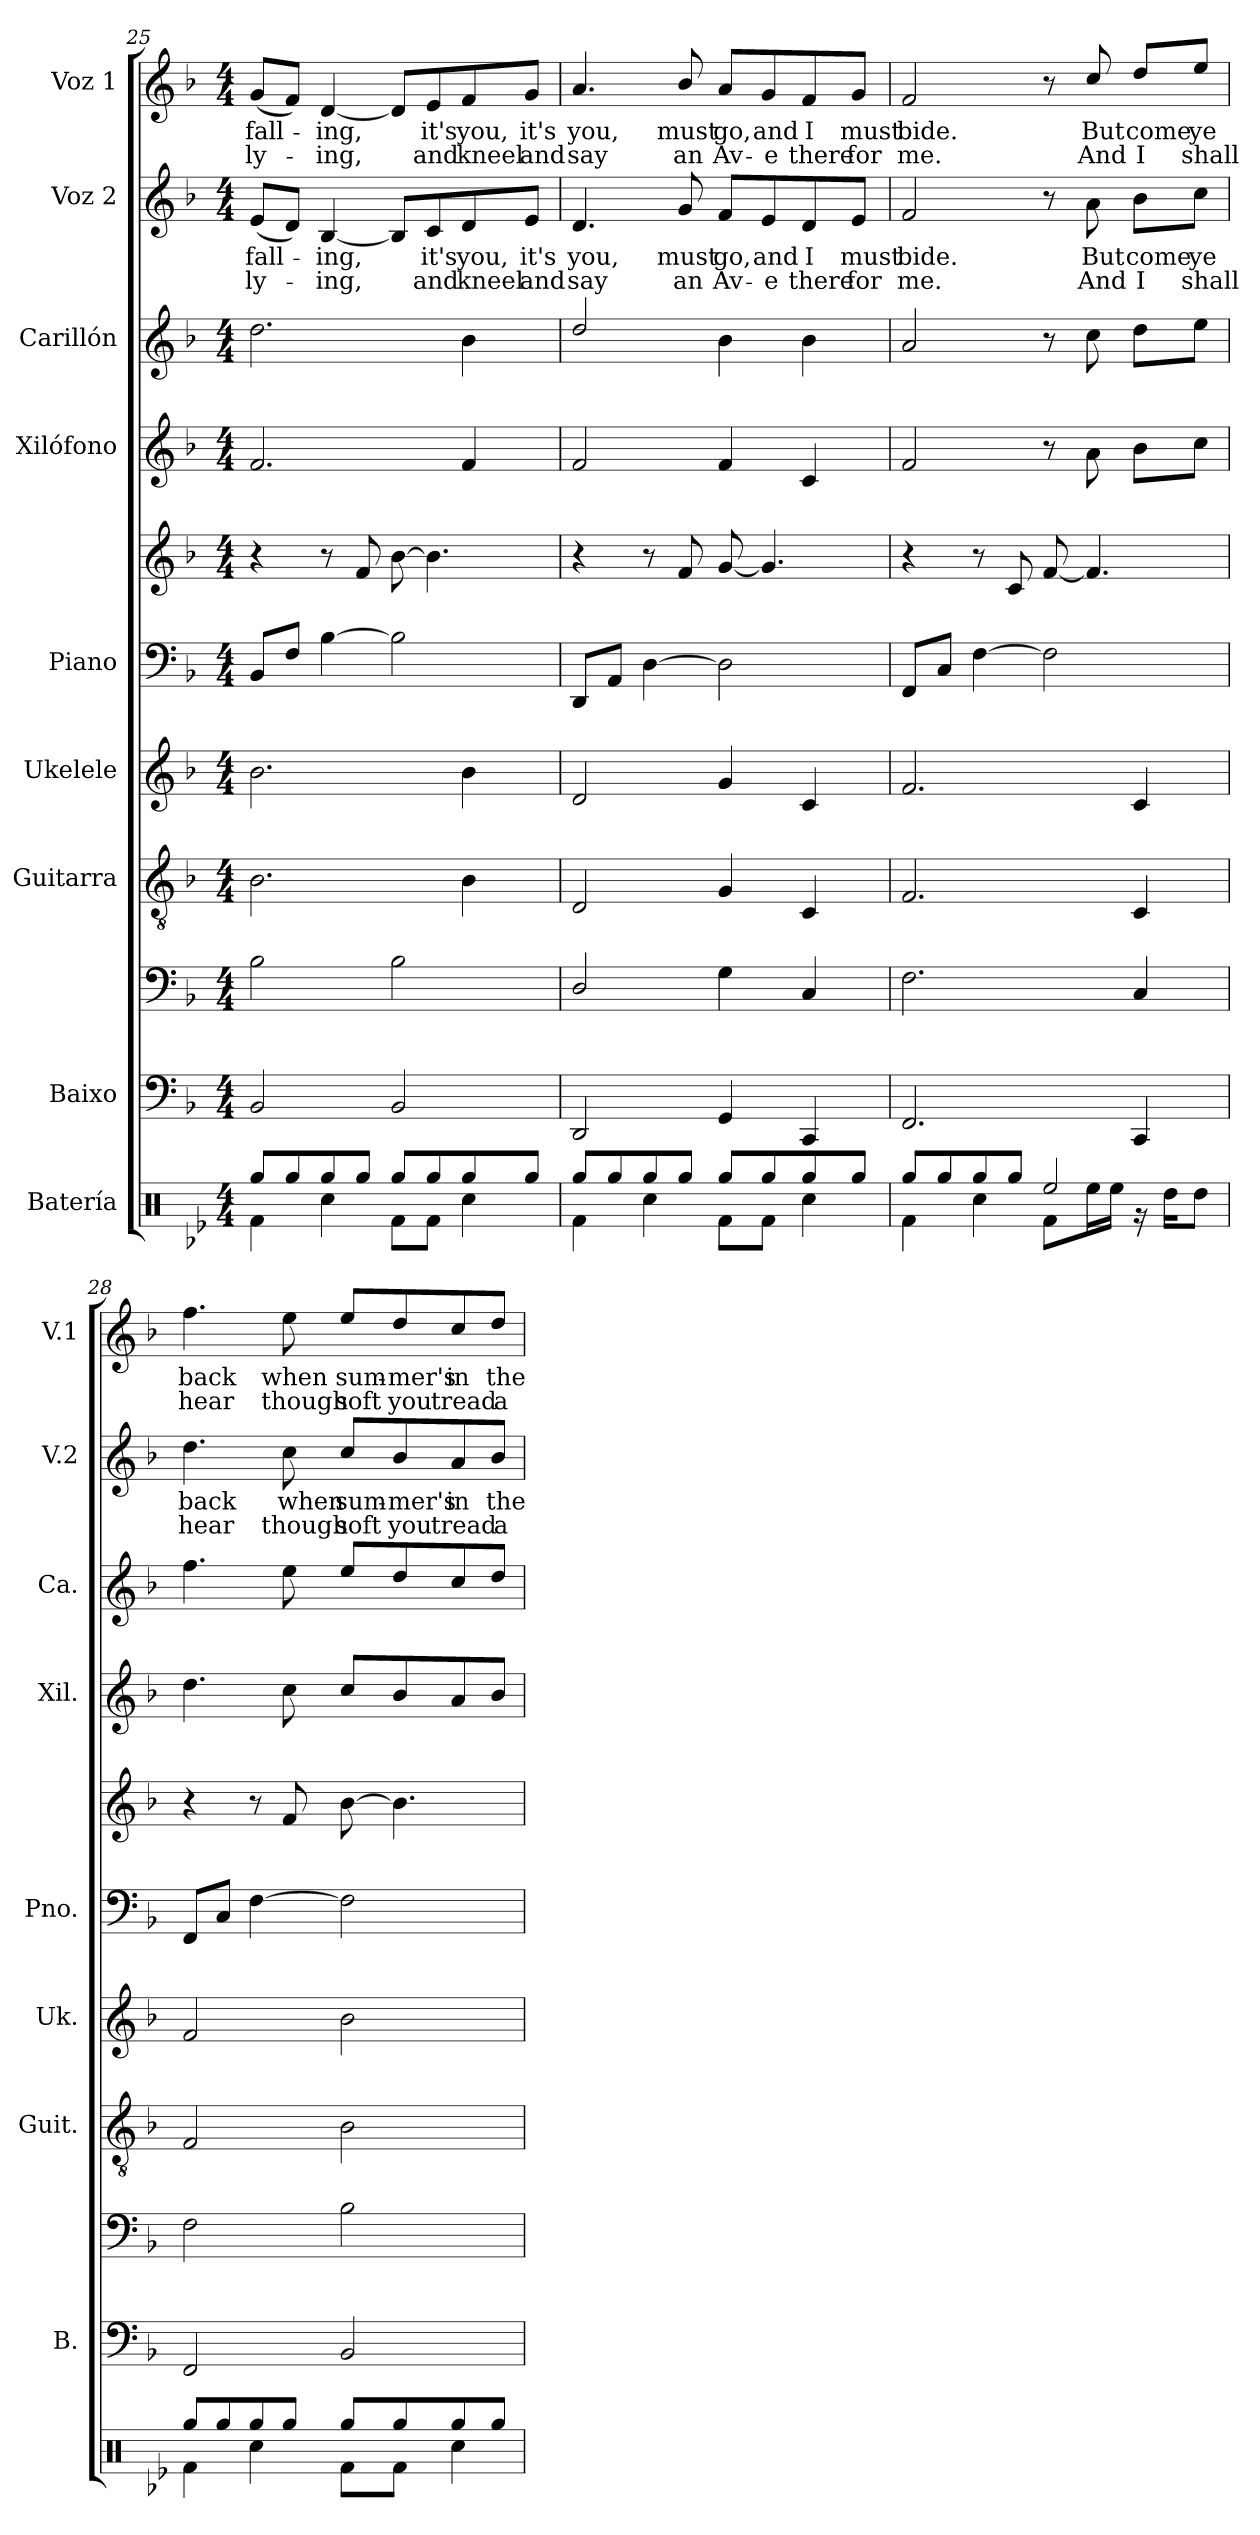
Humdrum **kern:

**kern	**kern	**kern	**kern	**kern	**kern	**kern	**kern	**kern	**kern	**text	**text	**kern	**text	**text
*part9	*part8	*part8	*part7	*part6	*part5	*part5	*part4	*part3	*part2	*part2	*part2	*part1	*part1	*part1
*staff11	*staff10	*staff9	*staff8	*staff7	*staff6	*staff5	*staff4	*staff3	*staff2	*staff2	*staff2	*staff1	*staff1	*staff1
*I"Batería	*I"Baixo	*	*I"Guitarra	*I"Ukelele	*I"Piano	*	*I"Xilófono	*I"Carillón	*I"Voz 2	*	*	*I"Voz 1	*	*
*	*I'B.	*	*I'Guit.	*I'Uk.	*I'Pno.	*	*I'Xil.	*I'Ca.	*I'V.2	*	*	*I'V.1	*	*
*clefX	*	*clefF4	*clefGv2	*clefG2	*clefF4	*clefG2	*clefG2	*clefG2	*clefG2	*	*	*clefG2	*	*
*	*ITrd7c12	*ITrd7c12	*	*	*	*	*ITrd-7c-12	*ITrd-14c-24	*	*	*	*	*	*
*k[b-e-]	*k[b-]	*k[b-]	*k[b-]	*k[b-]	*k[b-]	*k[b-]	*k[b-]	*k[b-]	*k[b-]	*	*	*k[b-]	*	*
*M4/4	*M4/4	*M4/4	*M4/4	*M4/4	*M4/4	*M4/4	*M4/4	*M4/4	*M4/4	*	*	*M4/4	*	*
=25	=25	=25	=25	=25	=25	=25	=25	=25	=25	=25	=25	=25	=25	=25
*^	*	*	*	*	*	*	*	*	*	*	*	*	*	*
!	!	!	!	!	!	!	!	!	!	!	!LO:LY:b	!LO:LY:b	!	!LO:LY:b	!LO:LY:b
8Rgg/L	4Rf\	2BBB-	2BB-\	2.B-\	2.b-\	8BB-/L	4r	2.ff/	2.dddd\	(<8e/L	fall-	ly-	(<8g/L	fall-	ly-
8Rgg/	.	.	.	.	.	8F/J	.	.	.	8d/J)	.	.	8f/J)	.	.
!	!	!	!	!	!	!	!	!	!	!	!LO:LY:b	!LO:LY:b	!	!LO:LY:b	!LO:LY:b
8Rgg/	4Rcc\	.	.	.	.	[4B-\	8r	.	.	[4B-/	-ing,	-ing,	[4d/	-ing,	-ing,
8Rgg/J	.	.	.	.	.	.	8f/	.	.	.	.	.	.	.	.
8Rgg/L	8Rf\L	2BBB-	2BB-\	.	.	2B-\]	[8b-\	.	.	8B-/L]	.	.	8d/L]	.	.
!	!	!	!	!	!	!	!	!	!	!	!LO:LY:b	!LO:LY:b	!	!LO:LY:b	!LO:LY:b
8Rgg/	8Rf\J	.	.	.	.	.	4.b-\]	.	.	8c/	it's	and	8e/	it's	and
!	!	!	!	!	!	!	!	!	!	!	!LO:LY:b	!LO:LY:b	!	!LO:LY:b	!LO:LY:b
8Rgg/	4Rcc\	.	.	4B-\	4b-\	.	.	4ff/	4bbb-\	8d/	you,	kneel	8f/	you,	kneel
!	!	!	!	!	!	!	!	!	!	!	!LO:LY:b	!LO:LY:b	!	!LO:LY:b	!LO:LY:b
8Rgg/J	.	.	.	.	.	.	.	.	.	8e/J	it's	and	8g/J	it's	and
!!LO:PB:g=z
=26	=26	=26	=26	=26	=26	=26	=26	=26	=26	=26	=26	=26	=26	=26	=26
!	!	!	!	!	!	!	!	!	!	!	!LO:LY:b	!LO:LY:b	!	!LO:LY:b	!LO:LY:b
8Rgg/L	4Rf\	2DDD	2DD/	2D/	2d/	8DD/L	4r	2ff/	2dddd/	4.d/	you,	say	4.a/	you,	say
8Rgg/	.	.	.	.	.	8AA/J	.	.	.	.	.	.	.	.	.
8Rgg/	4Rcc\	.	.	.	.	[4D\	8r	.	.	.	.	.	.	.	.
!	!	!	!	!	!	!	!	!	!	!	!LO:LY:b	!LO:LY:b	!	!LO:LY:b	!LO:LY:b
8Rgg/J	.	.	.	.	.	.	8f/	.	.	8g/	must	an	8b-/	must	an
!	!	!	!	!	!	!	!	!	!	!	!LO:LY:b	!LO:LY:b	!	!LO:LY:b	!LO:LY:b
8Rgg/L	8Rf\L	4GGG	4GG\	4G/	4g/	2D\]	[8g/	4ff/	4bbb-\	8f/L	go,	Av-	8a/L	go,	Av-
!	!	!	!	!	!	!	!	!	!	!	!LO:LY:b	!LO:LY:b	!	!LO:LY:b	!LO:LY:b
8Rgg/	8Rf\J	.	.	.	.	.	4.g/]	.	.	8e/	and	-e	8g/	and	-e
!	!	!	!	!	!	!	!	!	!	!	!LO:LY:b	!LO:LY:b	!	!LO:LY:b	!LO:LY:b
8Rgg/	4Rcc\	4CCC	4CC/	4C/	4c/	.	.	4cc/	4bbb-\	8d/	I	there	8f/	I	there
!	!	!	!	!	!	!	!	!	!	!	!LO:LY:b	!LO:LY:b	!	!LO:LY:b	!LO:LY:b
8Rgg/J	.	.	.	.	.	.	.	.	.	8e/J	must	for	8g/J	must	for
=27	=27	=27	=27	=27	=27	=27	=27	=27	=27	=27	=27	=27	=27	=27	=27
!	!	!	!	!	!	!	!	!	!	!	!LO:LY:b	!LO:LY:b	!	!LO:LY:b	!LO:LY:b
8Rgg/L	4Rf\	2.FFF	2.FF\	2.F/	2.f/	8FF/L	4r	2ff/	2aaa/	2f/	bide.	me.	2f/	bide.	me.
8Rgg/	.	.	.	.	.	8C/J	.	.	.	.	.	.	.	.	.
8Rgg/	4Rcc\	.	.	.	.	[4F\	8r	.	.	.	.	.	.	.	.
8Rgg/J	.	.	.	.	.	.	8c/	.	.	.	.	.	.	.	.
2Ree/	8Rf\L	.	.	.	.	2F\]	[8f/	8r	8r	8r	.	.	8r	.	.
!	!	!	!	!	!	!	!	!	!	!	!LO:LY:b	!LO:LY:b	!	!LO:LY:b	!LO:LY:b
.	16Ree\L	.	.	.	.	.	4.f/]	8aa\	8cccc\	8a\	But	And	8cc/	But	And
.	16Ree\JJ	.	.	.	.	.	.	.	.	.	.	.	.	.	.
!	!	!	!	!	!	!	!	!	!	!	!LO:LY:b	!LO:LY:b	!	!LO:LY:b	!LO:LY:b
.	16r	4CCC	4CC/	4C/	4c/	.	.	8bb-\L	8dddd\L	8b-\L	come	I	8dd/L	come	I
.	16Rdd\KL	.	.	.	.	.	.	.	.	.	.	.	.	.	.
!	!	!	!	!	!	!	!	!	!	!	!LO:LY:b	!LO:LY:b	!	!LO:LY:b	!LO:LY:b
.	8Rdd\J	.	.	.	.	.	.	8ccc\J	8eeee\J	8cc\J	ye	shall	8ee/J	ye	shall
=28	=28	=28	=28	=28	=28	=28	=28	=28	=28	=28	=28	=28	=28	=28	=28
!	!	!	!	!	!	!	!	!	!	!	!LO:LY:b	!LO:LY:b	!	!LO:LY:b	!LO:LY:b
8Rgg/L	4Rf\	2FFF	2FF\	2F/	2f/	8FF/L	4r	4.ddd\	4.ffff\	4.dd\	back	hear	4.ff\	back	hear
8Rgg/	.	.	.	.	.	8C/J	.	.	.	.	.	.	.	.	.
8Rgg/	4Rcc\	.	.	.	.	[4F\	8r	.	.	.	.	.	.	.	.
!	!	!	!	!	!	!	!	!	!	!	!LO:LY:b	!LO:LY:b	!	!LO:LY:b	!LO:LY:b
8Rgg/J	.	.	.	.	.	.	8f/	8ccc\	8eeee\	8cc\	when	though	8ee\	when	though
!	!	!	!	!	!	!	!	!	!	!	!LO:LY:b	!LO:LY:b	!	!LO:LY:b	!LO:LY:b
8Rgg/L	8Rf\L	2BBB-	2BB-\	2B-\	2b-\	2F\]	[8b-\	8ccc/L	8eeee/L	8cc/L	sum-	soft	8ee/L	sum-	soft
!	!	!	!	!	!	!	!	!	!	!	!LO:LY:b	!LO:LY:b	!	!LO:LY:b	!LO:LY:b
8Rgg/	8Rf\J	.	.	.	.	.	4.b-\]	8bb-/	8dddd/	8b-/	-mer's	you	8dd/	-mer's	you
!	!	!	!	!	!	!	!	!	!	!	!LO:LY:b	!LO:LY:b	!	!LO:LY:b	!LO:LY:b
8Rgg/	4Rcc\	.	.	.	.	.	.	8aa/	8cccc/	8a/	in	tread	8cc/	in	tread
!	!	!	!	!	!	!	!	!	!	!	!LO:LY:b	!LO:LY:b	!	!LO:LY:b	!LO:LY:b
8Rgg/J	.	.	.	.	.	.	.	8bb-/J	8dddd/J	8b-/J	the	a-	8dd/J	the	a-
*v	*v	*	*	*	*	*	*	*	*	*	*	*	*	*	*
=	=	=	=	=	=	=	=	=	=	=	=	=	=	=
*-	*-	*-	*-	*-	*-	*-	*-	*-	*-	*-	*-	*-	*-	*-
